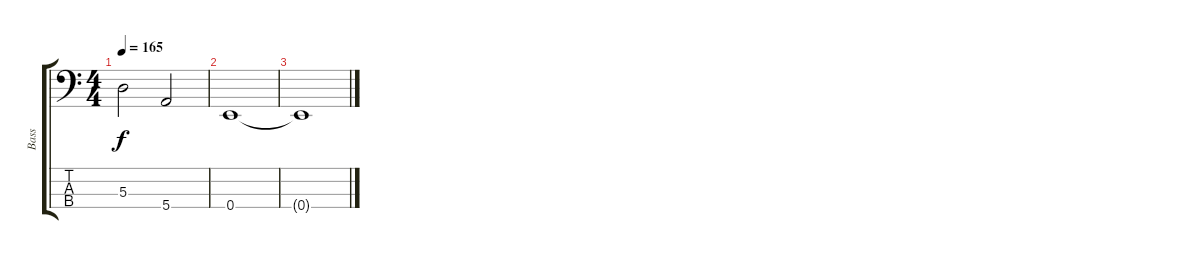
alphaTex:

\track ("Bass" "Bass") {instrument electricbassfinger}
\staff {score tabs}
\tuning (G2 D2 A1 E1) {hide}
\ts (4 4)
\tempo 165
\clef f4
\ks c
5.3.2{dy f} 5.4.2 |
0.4.1 |
0.4{t}.1
